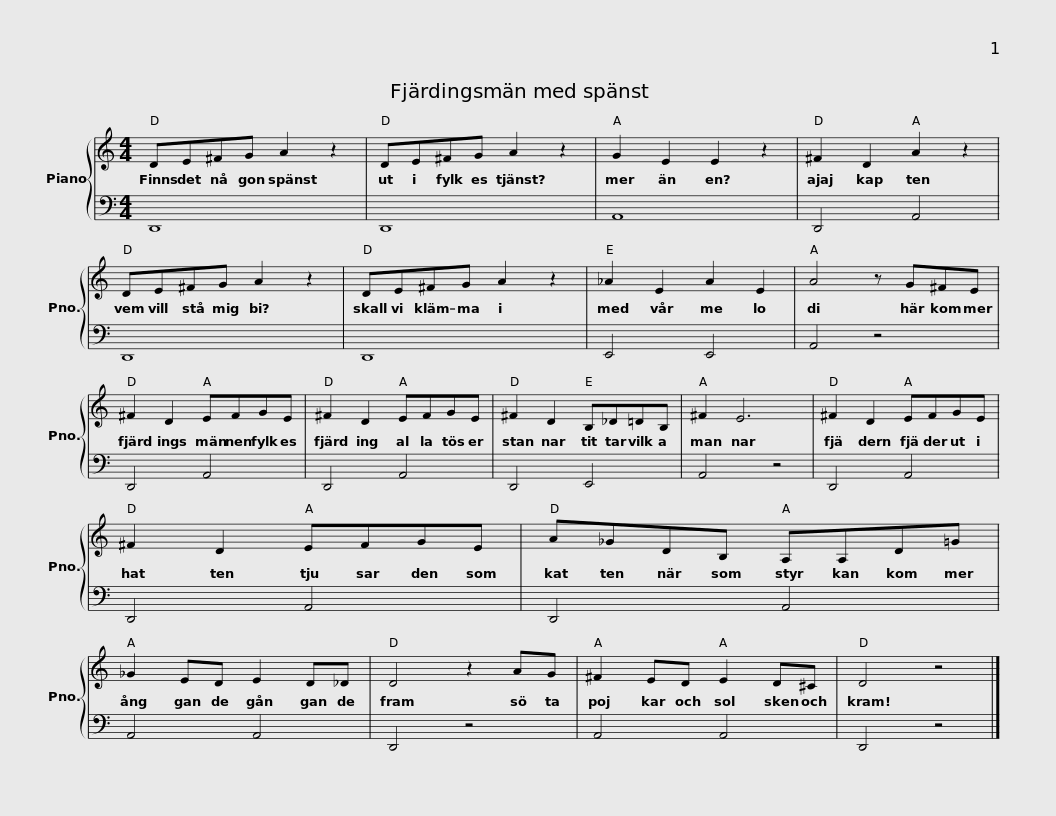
X:1
%%score { 1 | 2 }
L:1/8
M:4/4
I:linebreak $
K:C
V:1 treble
V:2 bass
V:1
 DE^FG A2 z2 | DE^FG A2 z2 | G2 E2 E2 z2 | ^F2 D2 A2 z2 | DE^FG A2 z2 |$ %5
 DE^FG A2 z2 | _A2 E2 A2 E2 | A4 z G^FE | ^F2 D2 EFGE |$ ^F2 D2 EFGE | %10
 ^F2 D2 B,_D=DB, | ^F2 E6 | ^F2 D2 EFGE | ^F2 D2 EFGE |$ A_GDB, A,A,D=G | %15
 _G2 ED E2 D_D | D4 z2 AG | ^F2 ED E2 D^C |$ D4 z4 |] %19
V:2
 D,,8 | D,,8 | A,,8 | D,,4 A,,4 | D,,8 |$ %5
 D,,8 | E,,4 E,,4 | A,,4 z4 | D,,4 A,,4 |$ D,,4 A,,4 | %10
 D,,4 E,,4 | A,,4 z4 | D,,4 A,,4 | D,,4 A,,4 |$ D,,4 A,,4 | %15
 A,,4 A,,4 | D,,4 z4 | A,,4 A,,4 |$ D,,4 z4 |] %19
